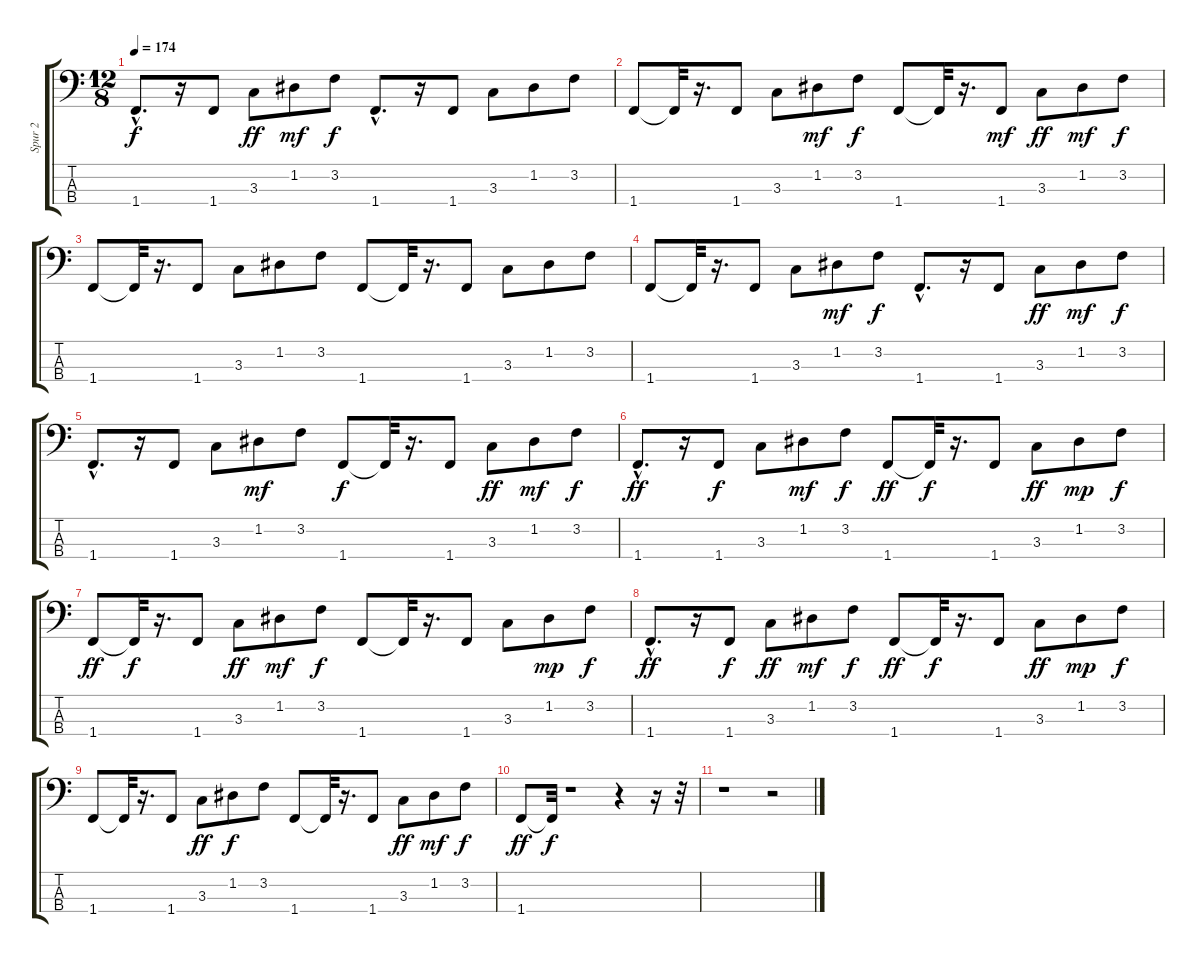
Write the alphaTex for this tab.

\track ("Spur 2" "Spur 2") {instrument slapbass2}
\staff {score tabs}
\tuning (G2 D2 A1 E1) {hide}
\ts (12 8)
\tempo 174
\clef f4
\ks c
1.4{hac}.8{d dy f} r.16 1.4.8 3.3.8{dy ff} 1.2.8{dy mf} 3.2.8{dy f} 1.4{hac}.8{d} r.16 1.4.8 3.3.8 1.2.8 3.2.8 |
1.4.8 1.4{t}.32 r.16{d} 1.4.8 3.3.8 1.2.8{dy mf} 3.2.8{dy f} 1.4.8 1.4{t}.32 r.16{d} 1.4.8{dy mf} 3.3.8{dy ff} 1.2.8{dy mf} 3.2.8{dy f} |
1.4.8 1.4{t}.32 r.16{d} 1.4.8 3.3.8 1.2.8 3.2.8 1.4.8 1.4{t}.32 r.16{d} 1.4.8 3.3.8 1.2.8 3.2.8 |
1.4.8 1.4{t}.32 r.16{d} 1.4.8 3.3.8 1.2.8{dy mf} 3.2.8{dy f} 1.4{hac}.8{d} r.16 1.4.8 3.3.8{dy ff} 1.2.8{dy mf} 3.2.8{dy f} |
1.4{hac}.8{d} r.16 1.4.8 3.3.8 1.2.8{dy mf} 3.2.8 1.4.8{dy f} 1.4{t}.32 r.16{d} 1.4.8 3.3.8{dy ff} 1.2.8{dy mf} 3.2.8{dy f} |
1.4{hac}.8{d dy ff} r.16 1.4.8{dy f} 3.3.8 1.2.8{dy mf} 3.2.8{dy f} 1.4.8{dy ff} 1.4{t}.32{dy f} r.16{d} 1.4.8 3.3.8{dy ff} 1.2.8{dy mp} 3.2.8{dy f} |
1.4.8{dy ff} 1.4{t}.32{dy f} r.16{d} 1.4.8 3.3.8{dy ff} 1.2.8{dy mf} 3.2.8{dy f} 1.4.8 1.4{t}.32 r.16{d} 1.4.8 3.3.8 1.2.8{dy mp} 3.2.8{dy f} |
1.4{hac}.8{d dy ff} r.16 1.4.8{dy f} 3.3.8{dy ff} 1.2.8{dy mf} 3.2.8{dy f} 1.4.8{dy ff} 1.4{t}.32{dy f} r.16{d} 1.4.8 3.3.8{dy ff} 1.2.8{dy mp} 3.2.8{dy f} |
1.4.8 1.4{t}.32 r.16{d} 1.4.8 3.3.8{dy ff} 1.2.8{dy f} 3.2.8 1.4.8 1.4{t}.32 r.16{d} 1.4.8 3.3.8{dy ff} 1.2.8{dy mf} 3.2.8{dy f} |
1.4.8{dy ff} 1.4{t}.32{dy f} r.1 r.4 r.16 r.32 |
r.1 r.2
